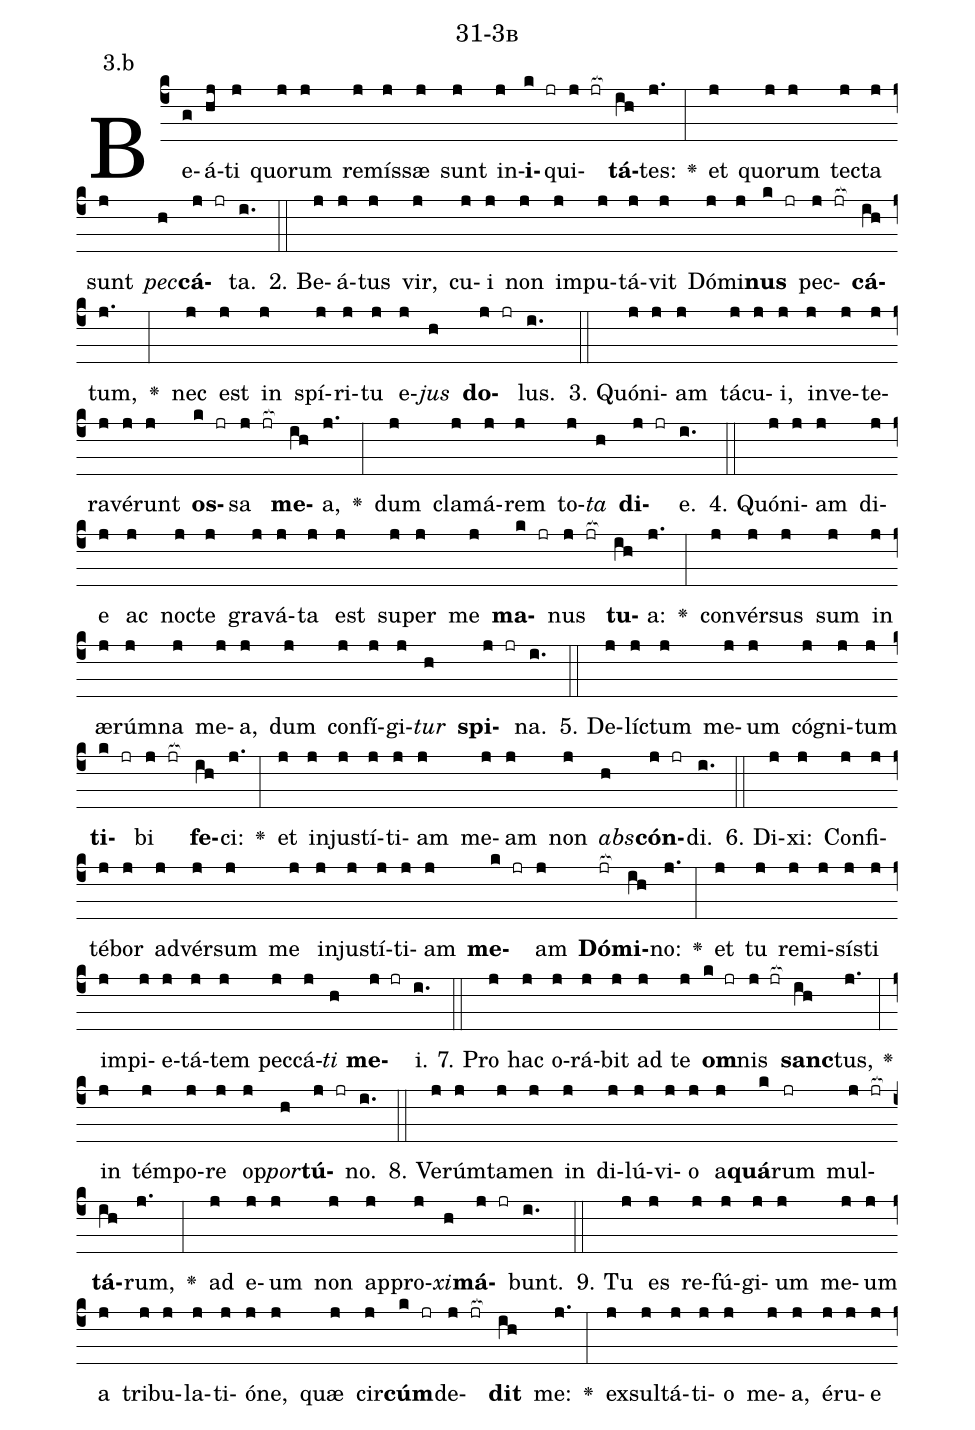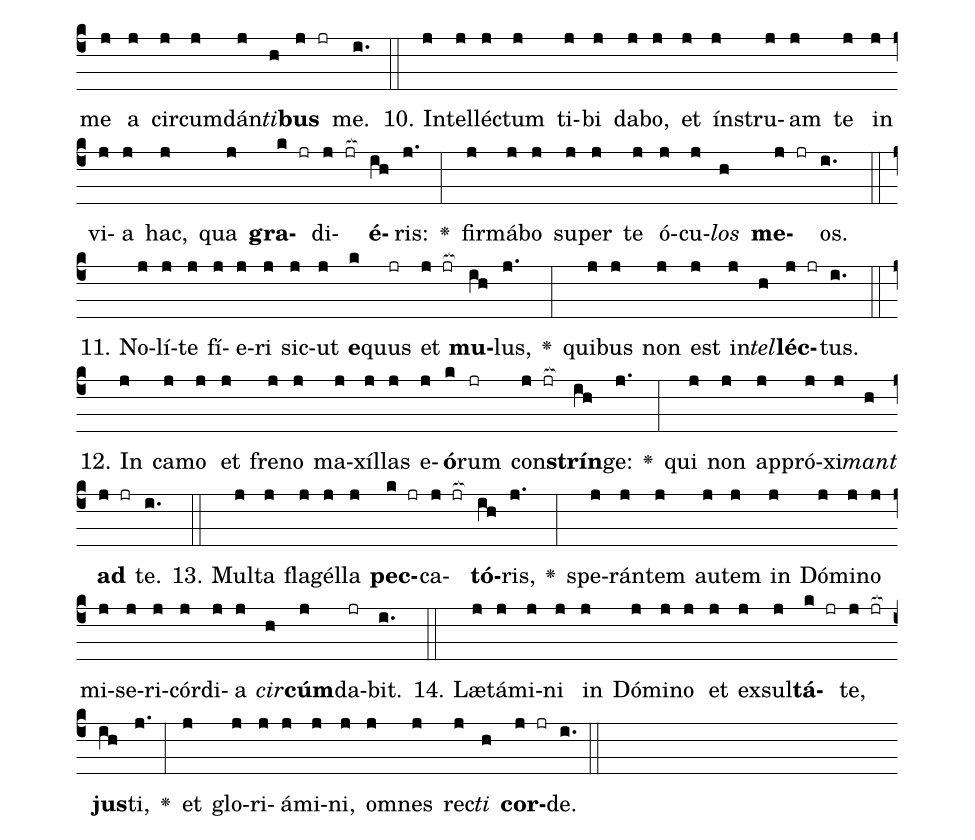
name: 31-3b;
annotation: 3.b;
%%
(c4)Be(g)á(hj)ti(j) quo(j)rum(j) re(j)mís(j)sæ(j) sunt(j) in(j)<b>i</b>(k jr)qui(j jr[ocb:1{])<b>tá</b>(ih[ocb:0}])tes:(j.) <v>\greheightstar</v>(:) et(j) quo(j)rum(j) tec(j)ta(j) sunt(j) <i>pec</i>(h)<b>cá</b>(j jr)ta.(i.) (::)
2. Be(j)á(j)tus(j) vir,(j) cu(j)i(j) non(j) im(j)pu(j)tá(j)vit(j) Dó(j)mi(j)<b>nus</b>(k jr) pec(j jr[ocb:1{])<b>cá</b>(ih[ocb:0}])tum,(j.) <v>\greheightstar</v>(:) nec(j) est(j) in(j) spí(j)ri(j)tu(j) e(j)<i>jus</i>(h) <b>do</b>(j jr)lus.(i.) (::)
3. Quón(j)i(j)am(j) tá(j)cu(j)i,(j) in(j)ve(j)te(j)ra(j)vé(j)runt(j) <b>os</b>(k jr)sa(j jr[ocb:1{]) <b>me</b>(ih[ocb:0}])a,(j.) <v>\greheightstar</v>(:) dum(j) cla(j)má(j)rem(j) to(j)<i>ta</i>(h) <b>di</b>(j jr)e.(i.) (::)
4. Quón(j)i(j)am(j) di(j)e(j) ac(j) noc(j)te(j) gra(j)vá(j)ta(j) est(j) su(j)per(j) me(j) <b>ma</b>(k jr)nus(j jr[ocb:1{]) <b>tu</b>(ih[ocb:0}])a:(j.) <v>\greheightstar</v>(:) con(j)vér(j)sus(j) sum(j) in(j) æ(j)rúm(j)na(j) me(j)a,(j) dum(j) con(j)fí(j)gi(j)<i>tur</i>(h) <b>spi</b>(j jr)na.(i.) (::)
5. De(j)líc(j)tum(j) me(j)um(j) có(j)gni(j)tum(j) <b>ti</b>(k jr)bi(j jr[ocb:1{]) <b>fe</b>(ih[ocb:0}])ci:(j.) <v>\greheightstar</v>(:) et(j) in(j)jus(j)tí(j)ti(j)am(j) me(j)am(j) non(j) <i>abs</i>(h)<b>cón</b>(j jr)di.(i.) (::)
6. Di(j)xi:(j) Con(j)fi(j)té(j)bor(j) ad(j)vér(j)sum(j) me(j) in(j)jus(j)tí(j)ti(j)am(j) <b>me</b>(k jr)am(j) <b>Dó</b>(jr[ocb:1{])<b>mi</b>(ih[ocb:0}])no:(j.) <v>\greheightstar</v>(:) et(j) tu(j) re(j)mi(j)sís(j)ti(j) im(j)pi(j)e(j)tá(j)tem(j) pec(j)cá(j)<i>ti</i>(h) <b>me</b>(j jr)i.(i.) (::)
7. Pro(j) hac(j) o(j)rá(j)bit(j) ad(j) te(j) <b>om</b>(k jr)nis(j jr[ocb:1{]) <b>sanc</b>(ih[ocb:0}])tus,(j.) <v>\greheightstar</v>(:) in(j) tém(j)po(j)re(j) op(j)<i>por</i>(h)<b>tú</b>(j jr)no.(i.) (::)
8. Ve(j)rúm(j)ta(j)men(j) in(j) di(j)lú(j)vi(j)o(j) a(j)<b>quá</b>(k)rum(jr) mul(j jr[ocb:1{])<b>tá</b>(ih[ocb:0}])rum,(j.) <v>\greheightstar</v>(:) ad(j) e(j)um(j) non(j) ap(j)pro(j)<i>xi</i>(h)<b>má</b>(j jr)bunt.(i.) (::)
9. Tu(j) es(j) re(j)fú(j)gi(j)um(j) me(j)um(j) a(j) tri(j)bu(j)la(j)ti(j)ó(j)ne,(j) quæ(j) cir(j)<b>cúm</b>(k jr)de(j jr[ocb:1{])<b>dit</b>(ih[ocb:0}]) me:(j.) <v>\greheightstar</v>(:) ex(j)sul(j)tá(j)ti(j)o(j) me(j)a,(j) é(j)ru(j)e(j) me(j) a(j) cir(j)cum(j)dán(j)<i>ti</i>(h)<b>bus</b>(j jr) me.(i.) (::)
10. In(j)tel(j)léc(j)tum(j) ti(j)bi(j) da(j)bo,(j) et(j) ín(j)stru(j)am(j) te(j) in(j) vi(j)a(j) hac,(j) qua(j) <b>gra</b>(k jr)di(j jr[ocb:1{])<b>é</b>(ih[ocb:0}])ris:(j.) <v>\greheightstar</v>(:) fir(j)má(j)bo(j) su(j)per(j) te(j) ó(j)cu(j)<i>los</i>(h) <b>me</b>(j jr)os.(i.) (::)
11. No(j)lí(j)te(j) fí(j)e(j)ri(j) sic(j)ut(j) <b>e</b>(k)quus(jr) et(j jr[ocb:1{]) <b>mu</b>(ih[ocb:0}])lus,(j.) <v>\greheightstar</v>(:) qui(j)bus(j) non(j) est(j) in(j)<i>tel</i>(h)<b>léc</b>(j jr)tus.(i.) (::)
12. In(j) ca(j)mo(j) et(j) fre(j)no(j) ma(j)xíl(j)las(j) e(j)<b>ó</b>(k)rum(jr) con(j jr[ocb:1{])<b>strín</b>(ih[ocb:0}])ge:(j.) <v>\greheightstar</v>(:) qui(j) non(j) ap(j)pró(j)xi(j)<i>mant</i>(h) <b>ad</b>(j jr) te.(i.) (::)
13. Mul(j)ta(j) fla(j)gél(j)la(j) <b>pec</b>(k jr)ca(j jr[ocb:1{])<b>tó</b>(ih[ocb:0}])ris,(j.) <v>\greheightstar</v>(:) spe(j)rán(j)tem(j) au(j)tem(j) in(j) Dó(j)mi(j)no(j) mi(j)se(j)ri(j)cór(j)di(j)a(j) <i>cir</i>(h)<b>cúm</b>(j)da(jr)bit.(i.) (::)
14. Læ(j)tá(j)mi(j)ni(j) in(j) Dó(j)mi(j)no(j) et(j) ex(j)sul(j)<b>tá</b>(k jr)te,(j jr[ocb:1{]) <b>jus</b>(ih[ocb:0}])ti,(j.) <v>\greheightstar</v>(:) et(j) glo(j)ri(j)á(j)mi(j)ni,(j) om(j)nes(j) rec(j)<i>ti</i>(h) <b>cor</b>(j jr)de.(i.) (::)
